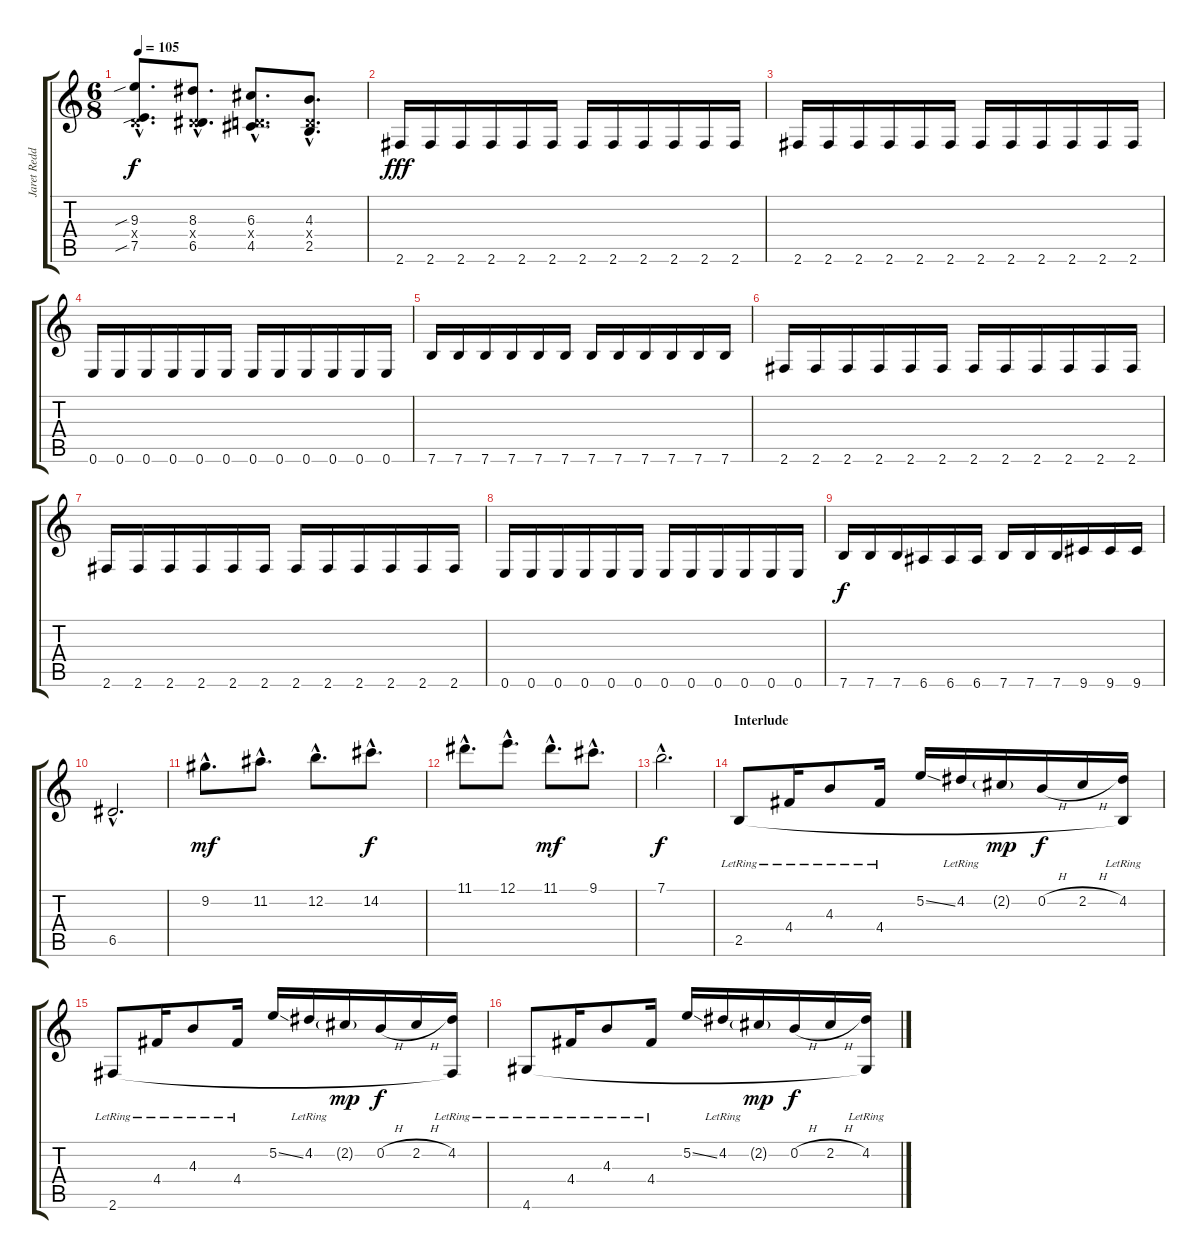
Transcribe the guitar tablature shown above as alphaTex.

\track ("Jaret Reddick - Lead Guitar" "Jaret Redd") {instrument distortionguitar}
\staff {score tabs}
\tuning (E4 B3 G3 D3 A2 E2) {hide}
\ts (6 8)
\tempo 105
\clef g2
\ks c
(9.3{sib hac} 0.4{hac x} 7.5{sib hac}).8{d dy f} (8.3{hac} 0.4{hac x} 6.5{hac}).8{d} (6.3{hac} 0.4{hac x} 4.5{hac}).8{d} (4.3{hac} 0.4{hac x} 2.5{hac}).8{d} |
2.6.16{dy fff volume 16} 2.6.16 2.6.16 2.6.16 2.6.16 2.6.16 2.6.16 2.6.16 2.6.16 2.6.16 2.6.16 2.6.16 |
2.6.16 2.6.16 2.6.16 2.6.16 2.6.16 2.6.16 2.6.16 2.6.16 2.6.16 2.6.16 2.6.16 2.6.16 |
0.6.16 0.6.16 0.6.16 0.6.16 0.6.16 0.6.16 0.6.16 0.6.16 0.6.16 0.6.16 0.6.16 0.6.16 |
7.6.16 7.6.16 7.6.16 7.6.16 7.6.16 7.6.16 7.6.16 7.6.16 7.6.16 7.6.16 7.6.16 7.6.16 |
2.6.16 2.6.16 2.6.16 2.6.16 2.6.16 2.6.16 2.6.16 2.6.16 2.6.16 2.6.16 2.6.16 2.6.16 |
2.6.16 2.6.16 2.6.16 2.6.16 2.6.16 2.6.16 2.6.16 2.6.16 2.6.16 2.6.16 2.6.16 2.6.16 |
0.6.16 0.6.16 0.6.16 0.6.16 0.6.16 0.6.16 0.6.16 0.6.16 0.6.16 0.6.16 0.6.16 0.6.16 |
7.6.16{dy f} 7.6.16 7.6.16 6.6.16 6.6.16 6.6.16 7.6.16 7.6.16 7.6.16 9.6.16 9.6.16 9.6.16 |
6.5{hac}.2{d} |
9.2{hac}.8{d dy mf} 11.2{hac}.8{d} 12.2{hac}.8{d} 14.2{hac}.8{d dy f} |
11.1{hac}.8{d} 12.1{hac}.8{d} 11.1{hac}.8{d dy mf} 9.1{hac}.8{d} |
7.1{hac}.2{d dy f} |
\section ("" "Interlude")
2.5{lr}.8{volume 10 instrument electricguitarclean} 4.4{lr}.16 4.3{lr}.8 4.4{lr}.16 5.2{ss}.16 4.2{lr}.16 2.2{g}.16{dy mp} 0.2{h}.16{dy f} 2.2{h}.16 (4.2{lr} 2.5{t}).16 |
2.6{lr}.8{volume 10 instrument electricguitarclean} 4.4{lr}.16 4.3{lr}.8 4.4{lr}.16 5.2{ss}.16 4.2{lr}.16 2.2{g}.16{dy mp} 0.2{h}.16{dy f} 2.2{h}.16 (4.2{lr} 2.6{t}).16 |
4.6{lr}.8{volume 10 instrument electricguitarclean} 4.4{lr}.16 4.3{lr}.8 4.4{lr}.16 5.2{ss}.16 4.2{lr}.16 2.2{g}.16{dy mp} 0.2{h}.16{dy f} 2.2{h}.16 (4.2{lr} 4.6{t}).16
